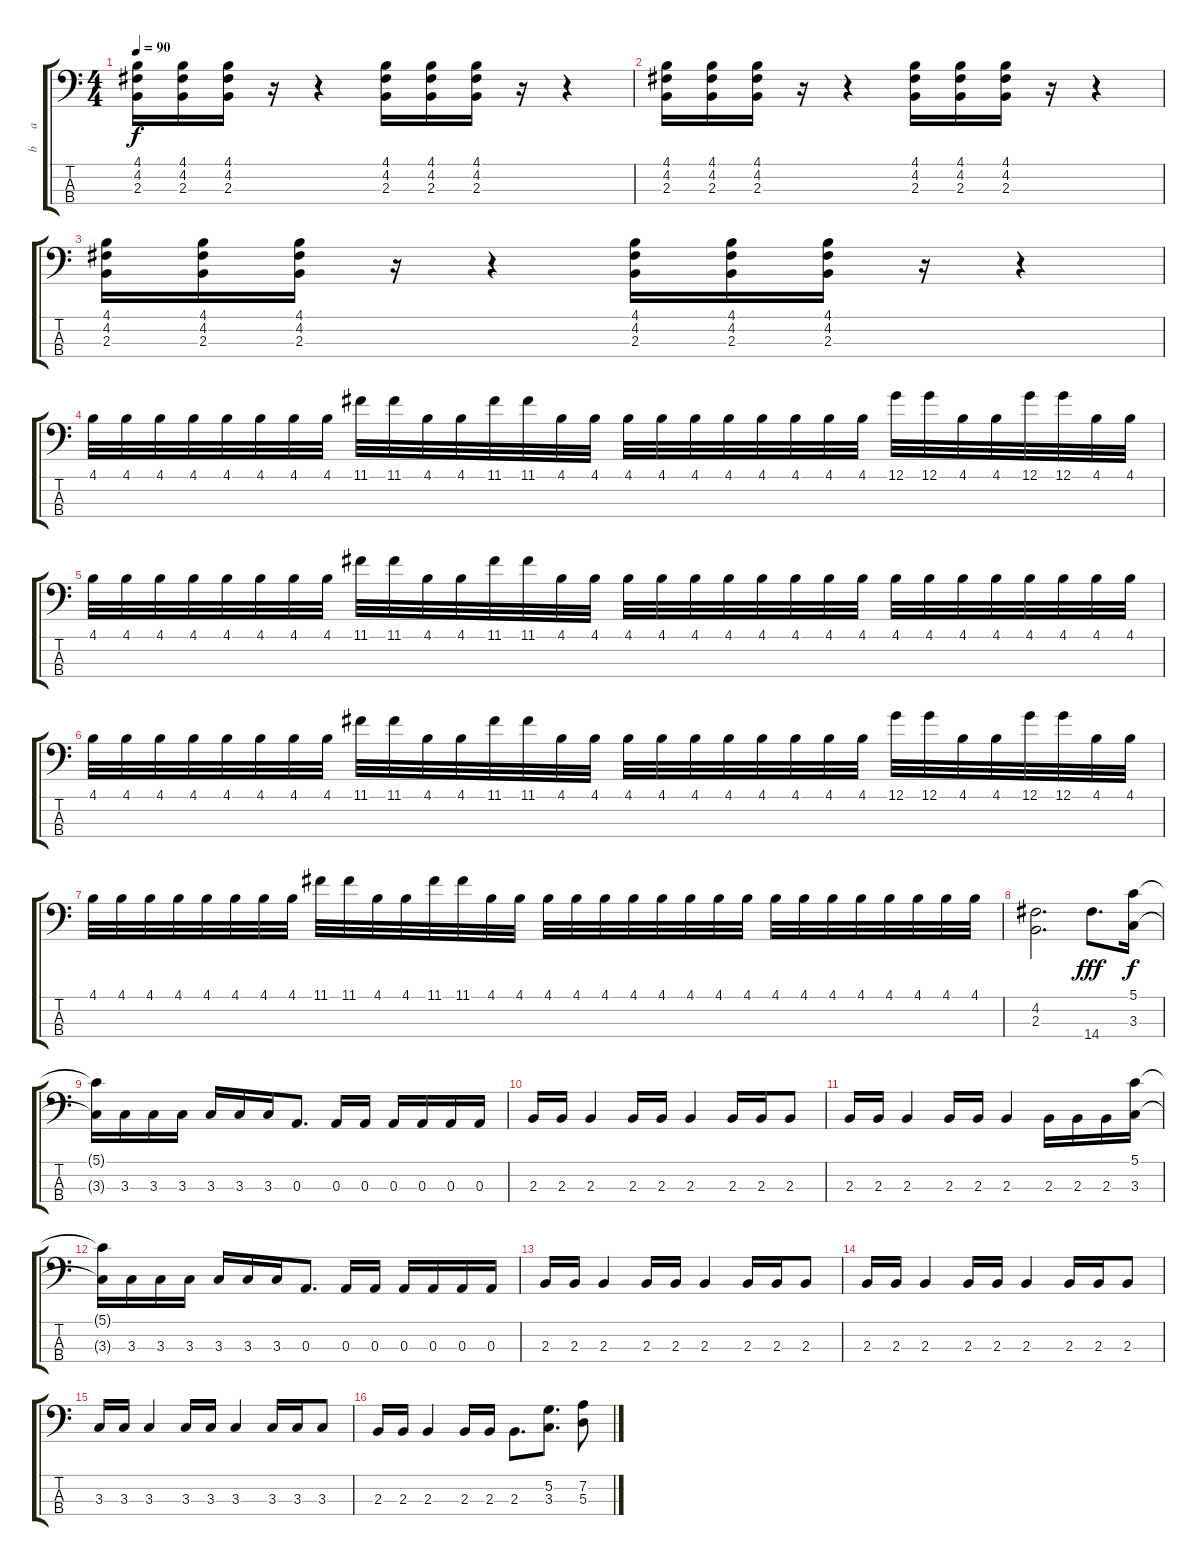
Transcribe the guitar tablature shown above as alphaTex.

\track ("b      a       s      s" "b      a  ") {instrument slapbass2}
\staff {score tabs}
\tuning (G2 D2 A1 E1) {hide}
\ts (4 4)
\tempo 90
\clef f4
\ks c
(4.1 4.2 2.3).16{dy f} (4.1 4.2 2.3).16 (4.1 4.2 2.3).16 r.16 r.4 (4.1 4.2 2.3).16 (4.1 4.2 2.3).16 (4.1 4.2 2.3).16 r.16 r.4 |
(4.1 4.2 2.3).16 (4.1 4.2 2.3).16 (4.1 4.2 2.3).16 r.16 r.4 (4.1 4.2 2.3).16 (4.1 4.2 2.3).16 (4.1 4.2 2.3).16 r.16 r.4 |
(4.1 4.2 2.3).16 (4.1 4.2 2.3).16 (4.1 4.2 2.3).16 r.16 r.4 (4.1 4.2 2.3).16 (4.1 4.2 2.3).16 (4.1 4.2 2.3).16 r.16 r.4 |
4.1.32 4.1.32 4.1.32 4.1.32 4.1.32 4.1.32 4.1.32 4.1.32 11.1.32 11.1.32 4.1.32 4.1.32 11.1.32 11.1.32 4.1.32 4.1.32 4.1.32 4.1.32 4.1.32 4.1.32 4.1.32 4.1.32 4.1.32 4.1.32 12.1.32 12.1.32 4.1.32 4.1.32 12.1.32 12.1.32 4.1.32 4.1.32 |
4.1.32 4.1.32 4.1.32 4.1.32 4.1.32 4.1.32 4.1.32 4.1.32 11.1.32 11.1.32 4.1.32 4.1.32 11.1.32 11.1.32 4.1.32 4.1.32 4.1.32 4.1.32 4.1.32 4.1.32 4.1.32 4.1.32 4.1.32 4.1.32 4.1.32 4.1.32 4.1.32 4.1.32 4.1.32 4.1.32 4.1.32 4.1.32 |
4.1.32 4.1.32 4.1.32 4.1.32 4.1.32 4.1.32 4.1.32 4.1.32 11.1.32 11.1.32 4.1.32 4.1.32 11.1.32 11.1.32 4.1.32 4.1.32 4.1.32 4.1.32 4.1.32 4.1.32 4.1.32 4.1.32 4.1.32 4.1.32 12.1.32 12.1.32 4.1.32 4.1.32 12.1.32 12.1.32 4.1.32 4.1.32 |
4.1.32 4.1.32 4.1.32 4.1.32 4.1.32 4.1.32 4.1.32 4.1.32 11.1.32 11.1.32 4.1.32 4.1.32 11.1.32 11.1.32 4.1.32 4.1.32 4.1.32 4.1.32 4.1.32 4.1.32 4.1.32 4.1.32 4.1.32 4.1.32 4.1.32 4.1.32 4.1.32 4.1.32 4.1.32 4.1.32 4.1.32 4.1.32 |
(4.2 2.3).2{d} 14.4.8{d dy fff} (5.1 3.3).16{dy f} |
(5.1{t} 3.3{t}).16 3.3.16 3.3.16 3.3.16 3.3.16 3.3.16 3.3.16 0.3.8{d} 0.3.16 0.3.16 0.3.16 0.3.16 0.3.16 0.3.16 |
2.3.16 2.3.16 2.3.4 2.3.16 2.3.16 2.3.4 2.3.16 2.3.16 2.3.8 |
2.3.16 2.3.16 2.3.4 2.3.16 2.3.16 2.3.4 2.3.16 2.3.16 2.3.16 (5.1 3.3).16 |
(5.1{t} 3.3{t}).16 3.3.16 3.3.16 3.3.16 3.3.16 3.3.16 3.3.16 0.3.8{d} 0.3.16 0.3.16 0.3.16 0.3.16 0.3.16 0.3.16 |
2.3.16 2.3.16 2.3.4 2.3.16 2.3.16 2.3.4 2.3.16 2.3.16 2.3.8 |
2.3.16 2.3.16 2.3.4 2.3.16 2.3.16 2.3.4 2.3.16 2.3.16 2.3.8 |
3.3.16 3.3.16 3.3.4 3.3.16 3.3.16 3.3.4 3.3.16 3.3.16 3.3.8 |
2.3.16 2.3.16 2.3.4 2.3.16 2.3.16 2.3.8{d} (5.2 3.3).8{d} (7.2 5.3).8
